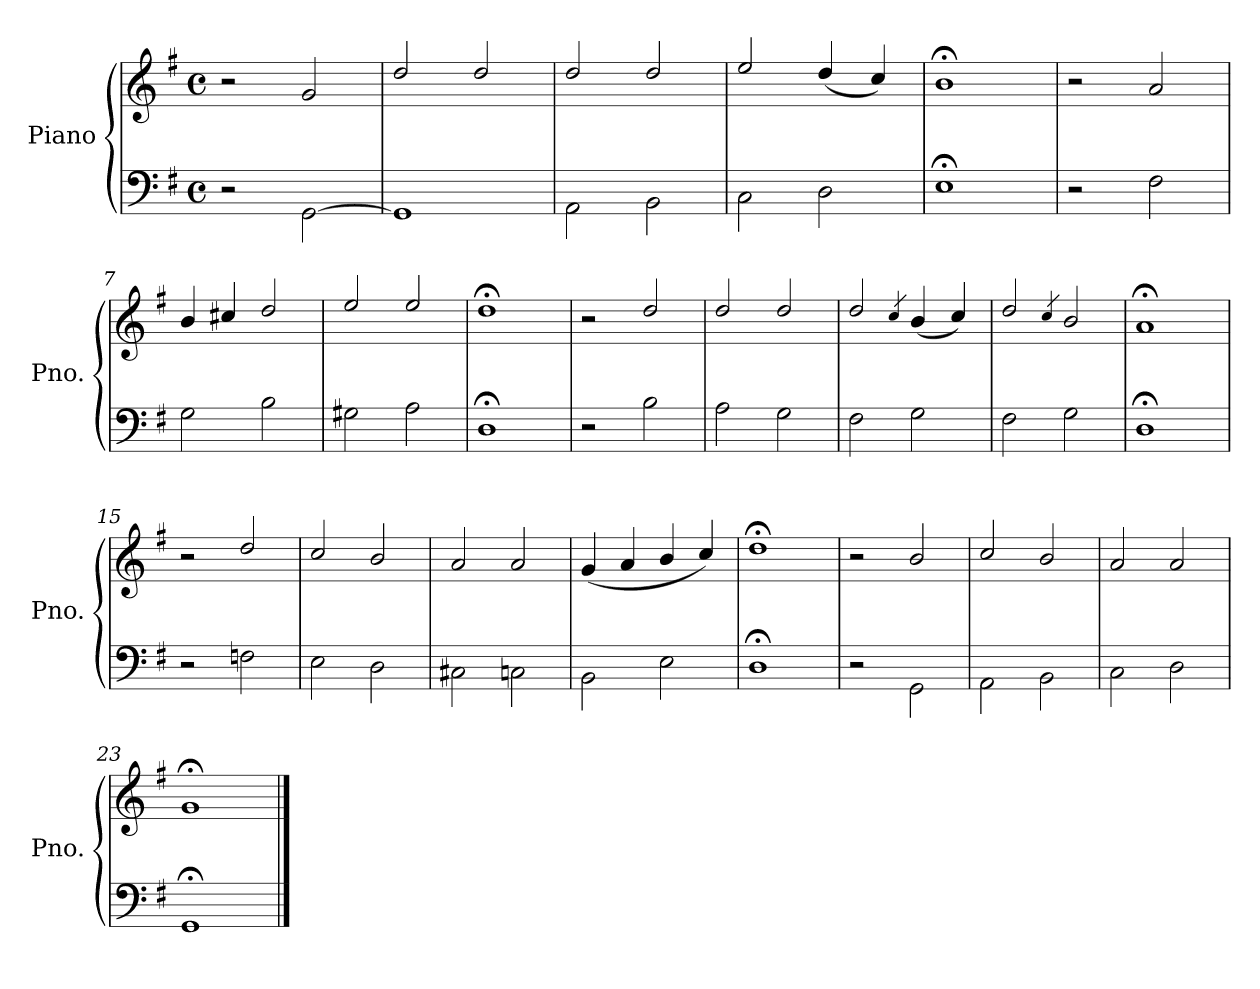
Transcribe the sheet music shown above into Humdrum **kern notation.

**kern	**kern
*part1	*part1
*staff2	*staff1
*I"Piano	*
*I'Pno.	*
*clefF4	*clefG2
*k[f#]	*k[f#]
*G:	*G:
*M4/4	*M4/4
*met(c)	*met(c)
=1	=1
2r	2r
[<2GG\	2g/
=2	=2
1GG]	2dd/
.	2dd/
=3	=3
2AA\	2dd/
2BB\	2dd/
=4	=4
2C\	2ee/
2D\	(4dd/
.	4cc/)
=5	=5
1E;	1b;<
=6	=6
2r	2r
2F#\	2a/
=7	=7
2G\	4b/
.	4cc#X/
2B\	2dd/
=8	=8
2G#X\	2ee/
2A\	2ee/
=9	=9
1D;	1dd;<
!!LO:LB:g=z
=10	=10
2r	2r
2B\	2dd/
=11	=11
2A\	2dd/
2G\	2dd/
=12	=12
2F#\	2dd/
.	4qcc/
2G\	(4b/
.	4cc/)
=13	=13
2F#\	2dd/
.	4qcc/
2G\	2b/
=14	=14
1D;	1a;<
=15	=15
2r	2r
2Fn\	2dd/
=16	=16
2E\	2cc/
2D\	2b/
=17	=17
2C#X\	2a/
2Cn\	2a/
=18	=18
2BB\	(4g/
.	4a/
2E\	4b/
.	4cc/)
=19	=19
1D;	1dd;<
!!LO:PB:g=z
=20	=20
2r	2r
2GG\	2b/
=21	=21
2AA\	2cc/
2BB\	2b/
=22	=22
2C\	2a/
2D\	2a/
=23	=23
1GG;	1g;<
==	==
*-	*-
